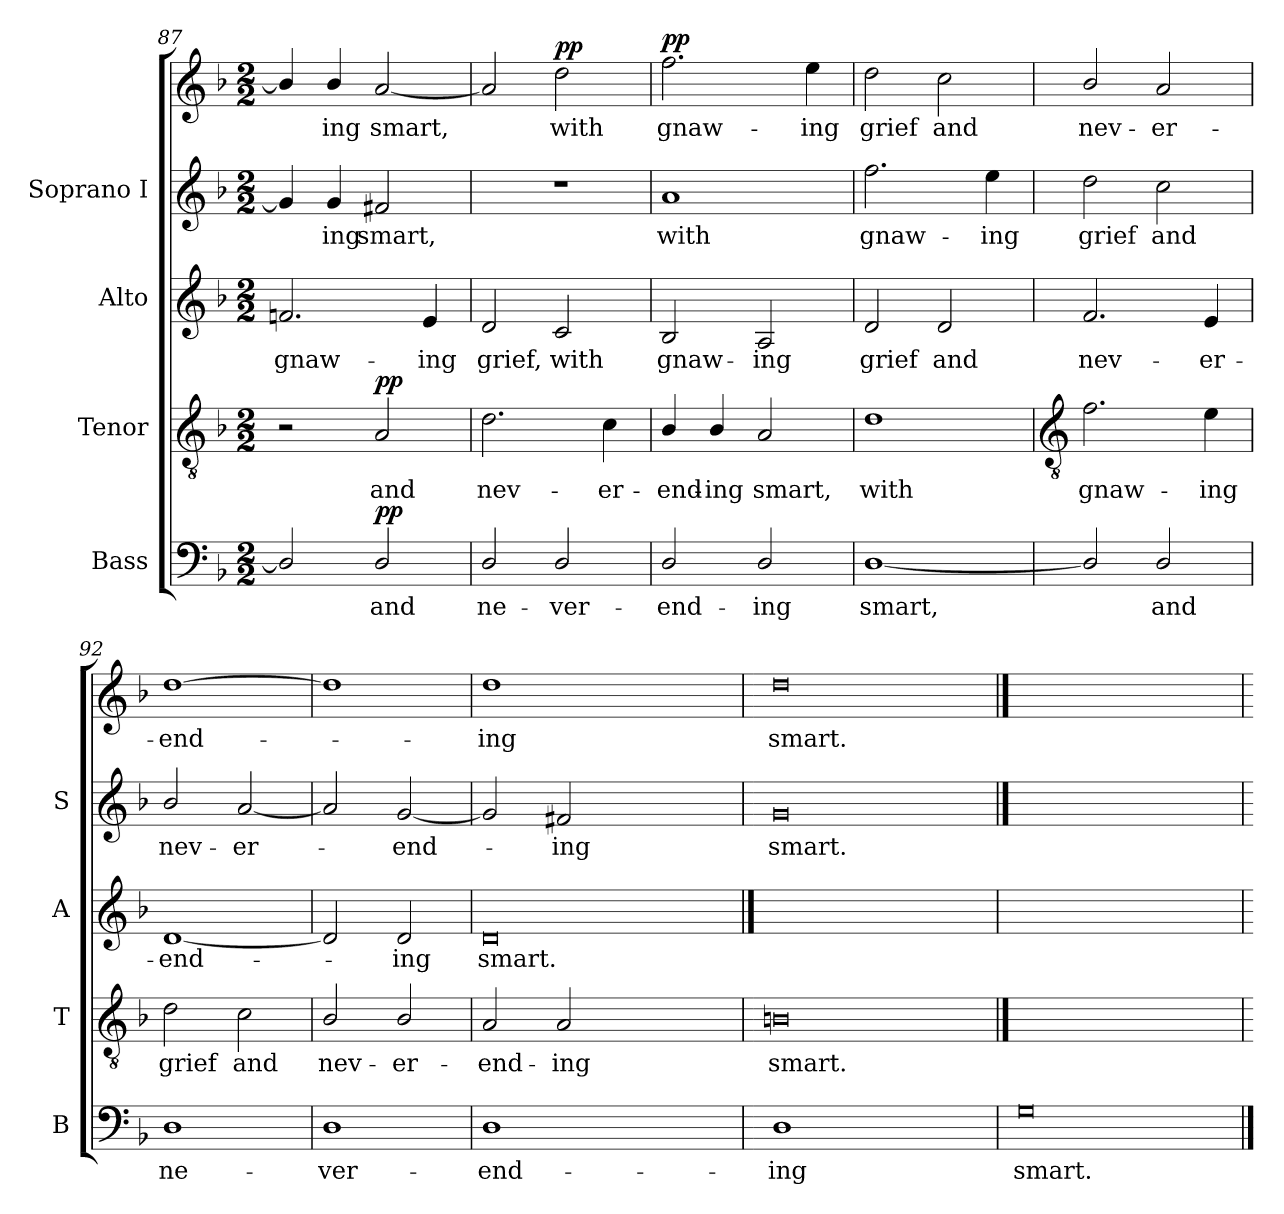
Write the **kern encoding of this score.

**kern	**text	**dynam	**kern	**text	**dynam	**kern	**text	**kern	**text	**kern	**text	**dynam
*part4	*part4	*part4	*part3	*part3	*part3	*part2	*part2	*part1	*part1	*part1	*part1	*part1
*staff5	*staff5	*staff5	*staff4	*staff4	*staff4	*staff3	*staff3	*staff2	*staff2	*staff1	*staff1	*staff1/2
*I"Bass	*	*	*I"Tenor	*	*	*I"Alto	*	*I"Soprano I	*	*	*	*
*I'B	*	*	*I'T	*	*	*I'A	*	*I'S	*	*	*	*
!!LO:LB:g=z
*clefF4	*	*	*clefGv2	*	*	*clefG2	*	*clefG2	*	*clefG2	*	*
*k[b-]	*	*	*k[b-]	*	*	*k[b-]	*	*k[b-]	*	*k[b-]	*	*
*F:	*	*	*F:	*	*	*F:	*	*F:	*	*F:	*	*
*M2/2	*	*	*M2/2	*	*	*M2/2	*	*M2/2	*	*M2/2	*	*
=87	=87	=87	=87	=87	=87	=87	=87	=87	=87	=87	=87	=87
!	!	!	!	!	!	!	!LO:LY:b	!	!	!	!	!
2D/]	.	.	2r	.	.	2.fn	gnaw-	4g]	.	4b-/]	.	.
!	!	!	!	!	!	!	!	!	!LO:LY:b	!	!LO:LY:b	!
.	.	.	.	.	.	.	.	4g	ing	4b-/	ing	.
!	!LO:LY:b	!LO:DY:b	!	!LO:LY:b	!LO:DY:b	!	!	!	!LO:LY:b	!	!LO:LY:b	!
2D/	and	pp	2A	and	pp	.	.	2f#X	smart,	[2a	smart,	.
!	!	!	!	!	!	!	!LO:LY:b	!	!	!	!	!
.	.	.	.	.	.	4e	-ing	.	.	.	.	.
=88	=88	=88	=88	=88	=88	=88	=88	=88	=88	=88	=88	=88
!	!LO:LY:b	!	!	!LO:LY:b	!	!	!LO:LY:b	!	!	!	!	!
2D/	ne-	.	2.d	nev-	.	2d	grief,	1r	.	2a]	.	.
!	!LO:LY:b	!	!	!	!	!	!LO:LY:b	!	!	!	!LO:LY:b	!LO:DY:b
2D/	-ver-	.	.	.	.	2c	with	.	.	2dd	with	pp
!	!	!	!	!LO:LY:b	!	!	!	!	!	!	!	!
.	.	.	4c\	-er-	.	.	.	.	.	.	.	.
=89	=89	=89	=89	=89	=89	=89	=89	=89	=89	=89	=89	=89
!	!LO:LY:b	!	!	!LO:LY:b	!	!	!LO:LY:b	!	!LO:LY:b	!	!LO:LY:b	!LO:DY:b=2
2D/	-end-	.	4B-/	-end-	.	2B-	gnaw-	1a	with	2.ff	gnaw-	pp
!	!	!	!	!LO:LY:b	!	!	!	!	!	!	!	!
.	.	.	4B-/	-ing	.	.	.	.	.	.	.	.
!	!LO:LY:b	!	!	!LO:LY:b	!	!	!LO:LY:b	!	!	!	!	!
2D/	-ing	.	2A	smart,	.	2A	-ing	.	.	.	.	.
!	!	!	!	!	!	!	!	!	!	!	!LO:LY:b	!
.	.	.	.	.	.	.	.	.	.	4ee	-ing	.
!!LO:LB:g=z
=90	=90	=90	=90	=90	=90	=90	=90	=90	=90	=90	=90	=90
!	!LO:LY:b	!	!	!LO:LY:b	!	!	!LO:LY:b	!	!LO:LY:b	!	!LO:LY:b	!
[1D/	smart,	.	1d	with	.	2d	grief	2.ff	gnaw-	2dd	grief	.
!	!	!	!	!	!	!	!LO:LY:b	!	!	!	!LO:LY:b	!
.	.	.	.	.	.	2d	and	.	.	2cc\	and	.
!	!	!	!	!	!	!	!	!	!LO:LY:b	!	!	!
.	.	.	.	.	.	.	.	4ee	-ing	.	.	.
!!LO:LB:g=z
=91	=91	=91	=91	=91	=91	=91	=91	=91	=91	=91	=91	=91
*	*	*	*clefGv2	*	*	*	*	*	*	*	*	*
!	!	!	!	!LO:LY:b	!	!	!LO:LY:b	!	!LO:LY:b	!	!LO:LY:b	!
2D/]	.	.	2.f	gnaw-	.	2.f	nev-	2dd	-grief	2b-/	nev-	.
!	!LO:LY:b	!	!	!	!	!	!	!	!LO:LY:b	!	!LO:LY:b	!
2D/	and	.	.	.	.	.	.	2cc\	and	2a	-er-	.
!	!	!	!	!LO:LY:b	!	!	!LO:LY:b	!	!	!	!	!
.	.	.	4e	-ing	.	4e	-er-	.	.	.	.	.
!!LO:LB:g=z
=92	=92	=92	=92	=92	=92	=92	=92	=92	=92	=92	=92	=92
!	!LO:LY:b	!	!	!LO:LY:b	!	!	!LO:LY:b	!	!LO:LY:b	!	!LO:LY:b	!
1D	ne-	.	2d	grief	.	[1d	-end-	2b-/	nev-	[1dd	end-	.
!	!	!	!	!LO:LY:b	!	!	!	!	!LO:LY:b	!	!	!
.	.	.	2c\	and	.	.	.	[2a	-er-	.	.	.
=93	=93	=93	=93	=93	=93	=93	=93	=93	=93	=93	=93	=93
!	!LO:LY:b	!	!	!LO:LY:b	!	!	!	!	!	!	!	!
1D	-ver-	.	2B-/	nev-	.	2d]	.	2a]	.	1dd]	.	.
!	!	!	!	!LO:LY:b	!	!	!LO:LY:b	!	!LO:LY:b	!	!	!
.	.	.	2B-/	-er-	.	2d	ing	[2g	end-	.	.	.
=94	=94	=94	=94	=94	=94	=94	=94	=94	=94	=94	=94	=94
!	!LO:LY:b	!	!	!LO:LY:b	!	!	!LO:LY:b	!	!	!	!LO:LY:b	!
1D	-end-	.	2A	-end-	.	0d	smart.	2g]	.	1dd	ing	.
!	!	!	!	!LO:LY:b	!	!	!	!	!LO:LY:b	!	!	!
.	.	.	2A	-ing	.	.	.	2f#X	ing	.	.	.
1ryy	.	.	1ryy	.	.	.	.	1ryy	.	1ryy	.	.
=95	=95	=95	=95	=95	=95	==95	=95	=95	=95	=95	=95	=95
!	!LO:LY:b	!	!	!LO:LY:b	!	!	!	!	!LO:LY:b	!	!LO:LY:b	!
1D	-ing	.	0Bn	smart.	.	1ryy	.	0g	smart.	0dd	smart.	.
1ryy	.	.	.	.	.	1ryy	.	.	.	.	.	.
=	==	==	==	==	==	=	==	==	==	==	==	==
!	!LO:LY:b	!	!	!	!	!	!	!	!	!	!	!
0G	smart.	.	1ryy	.	.	1ryy	.	1ryy	.	1ryy	.	.
.	.	.	1ryy	.	.	1ryy	.	1ryy	.	1ryy	.	.
==	=	=	=	=	=	=	=	=	=	=	=	=
*-	*-	*-	*-	*-	*-	*-	*-	*-	*-	*-	*-	*-
